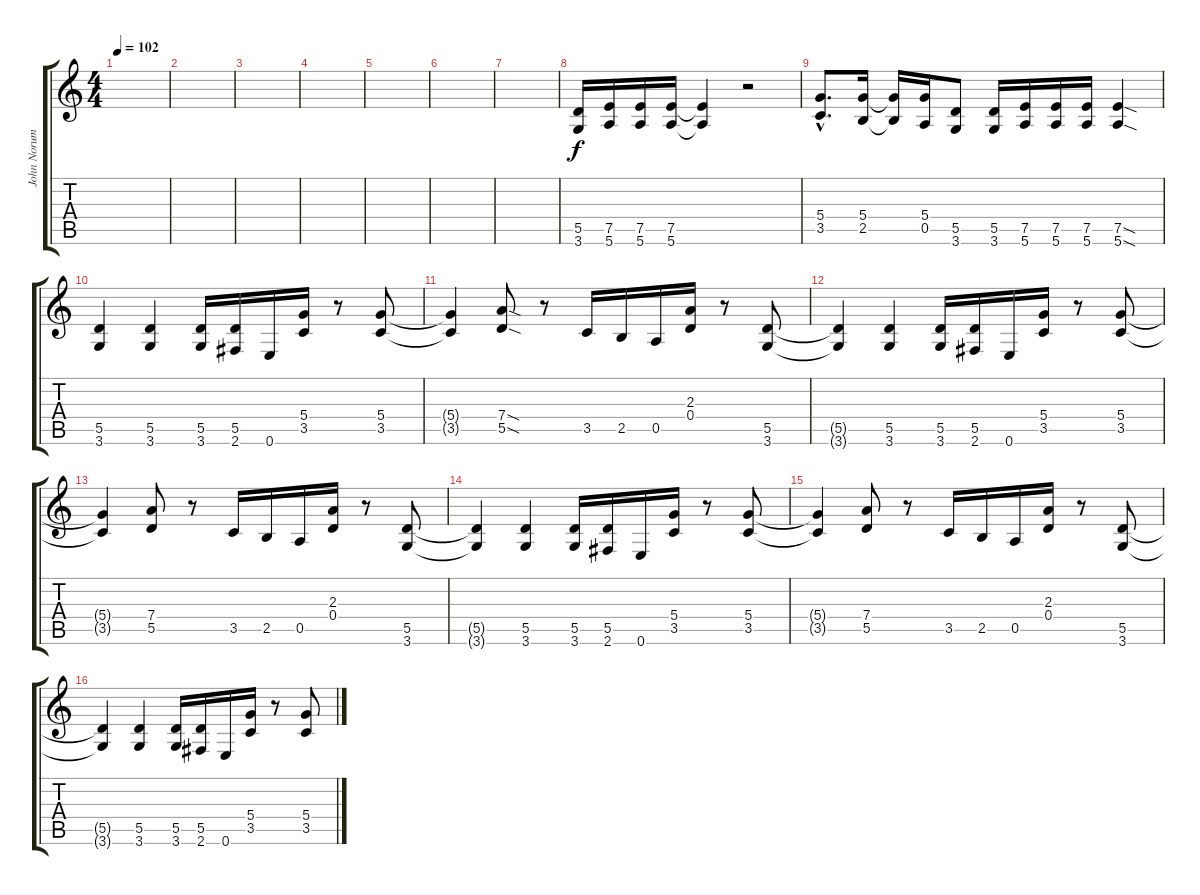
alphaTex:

\track ("John Norum Gtr 1" "John Norum") {instrument overdrivenguitar}
\staff {score tabs}
\tuning (E4 B3 G3 D3 A2 E2) {hide}
\ts (4 4)
\tempo 102
\clef g2
\ks c
|
|
|
|
|
|
|
(5.5 3.6).16 (7.5 5.6).16 (7.5 5.6).16 (7.5 5.6).16 (7.5{t} 5.6{t}).4 r.2 |
(5.4{hac} 3.5{hac}).8{d} (5.4 2.5).16 (5.4{t} 2.5{t}).16 (5.4 0.5).16 (5.5 3.6).8 (5.5 3.6).16 (7.5 5.6).16 (7.5 5.6).16 (7.5 5.6).16 (7.5{sod} 5.6{sod}).4 |
(5.5 3.6).4 (5.5 3.6).4 (5.5 3.6).16 (5.5 2.6).16 0.6.16 (5.4 3.5).16 r.8 (5.4 3.5).8 |
(5.4{t} 3.5{t}).4 (7.4{sod} 5.5{sod}).8 r.8 3.5.16 2.5.16 0.5.16 (2.3 0.4).16 r.8 (5.5 3.6).8 |
(5.5{t} 3.6{t}).4 (5.5 3.6).4 (5.5 3.6).16 (5.5 2.6).16 0.6.16 (5.4 3.5).16 r.8 (5.4 3.5).8 |
(5.4{t} 3.5{t}).4 (7.4 5.5).8 r.8 3.5.16 2.5.16 0.5.16 (2.3 0.4).16 r.8 (5.5 3.6).8 |
(5.5{t} 3.6{t}).4 (5.5 3.6).4 (5.5 3.6).16 (5.5 2.6).16 0.6.16 (5.4 3.5).16 r.8 (5.4 3.5).8 |
(5.4{t} 3.5{t}).4 (7.4 5.5).8 r.8 3.5.16 2.5.16 0.5.16 (2.3 0.4).16 r.8 (5.5 3.6).8 |
(5.5{t} 3.6{t}).4 (5.5 3.6).4 (5.5 3.6).16 (5.5 2.6).16 0.6.16 (5.4 3.5).16 r.8 (5.4 3.5).8
